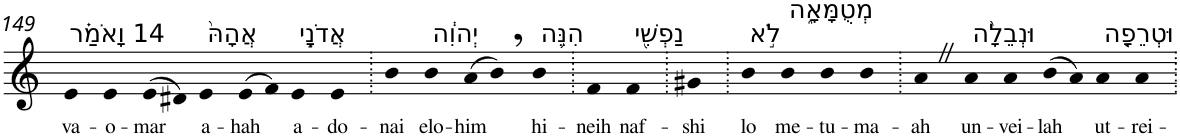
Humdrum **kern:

**kern	**text
*part1	*part1
*staff1	*staff1
*I"Piano	*
*I'Pno	*
!!LO:PB:g=z
*clefG2	*
*k[]	*
=149	=149
!LO:TX:a:t=14 וָאֹמַ֗ר	!
!	!LO:LY:b
4e	va-
!	!LO:LY:b
4e	-o-
!	!LO:LY:b
(>8e	-mar
8d#X)	.
!LO:TX:a:t=אֲהָהּ֙	!
!	!LO:LY:b
4e	a-
!	!LO:LY:b
(>8e	-hah
8f)	.
!LO:TX:a:t=אֲדֹנָ֣י	!
!	!LO:LY:b
4e	a-
!	!LO:LY:b
4e	-do-
=150.	=150.
!	!LO:LY:b
4b	-nai
!LO:TX:a:t=יְהוִ֔ה	!
!	!LO:LY:b
4b	elo-
!	!LO:LY:b
(>8a	-him
8b,)	.
!LO:TX:a:t=הִנֵּ֥ה	!
!	!LO:LY:b
4b	hi-
=151.	=151.
!	!LO:LY:b
4f	-neih
!LO:TX:a:t=נַפְשִׁ֖י	!
!	!LO:LY:b
4f	naf-
=152.	=152.
!	!LO:LY:b
4g#X	-shi
=153.	=153.
!LO:TX:a:t=לֹ֣א	!
!	!LO:LY:b
4b	lo
!LO:TX:a:t=מְטֻמָּאָ֑ה	!
!	!LO:LY:b
4b	me-
!	!LO:LY:b
4b	-tu-
!	!LO:LY:b
4b	-ma-
=154.	=154.
!	!LO:LY:b
4aZ	-ah
!LO:TX:a:t=וּנְבֵלָ֨ה	!
!	!LO:LY:b
4a	un-
!	!LO:LY:b
4a	-vei-
!	!LO:LY:b
(>8b	-lah
8a)	.
!LO:TX:a:t=וּטְרֵפָ֤ה	!
!	!LO:LY:b
4a	ut-
!	!LO:LY:b
4a	-rei-
=.	=.
*-	*-
